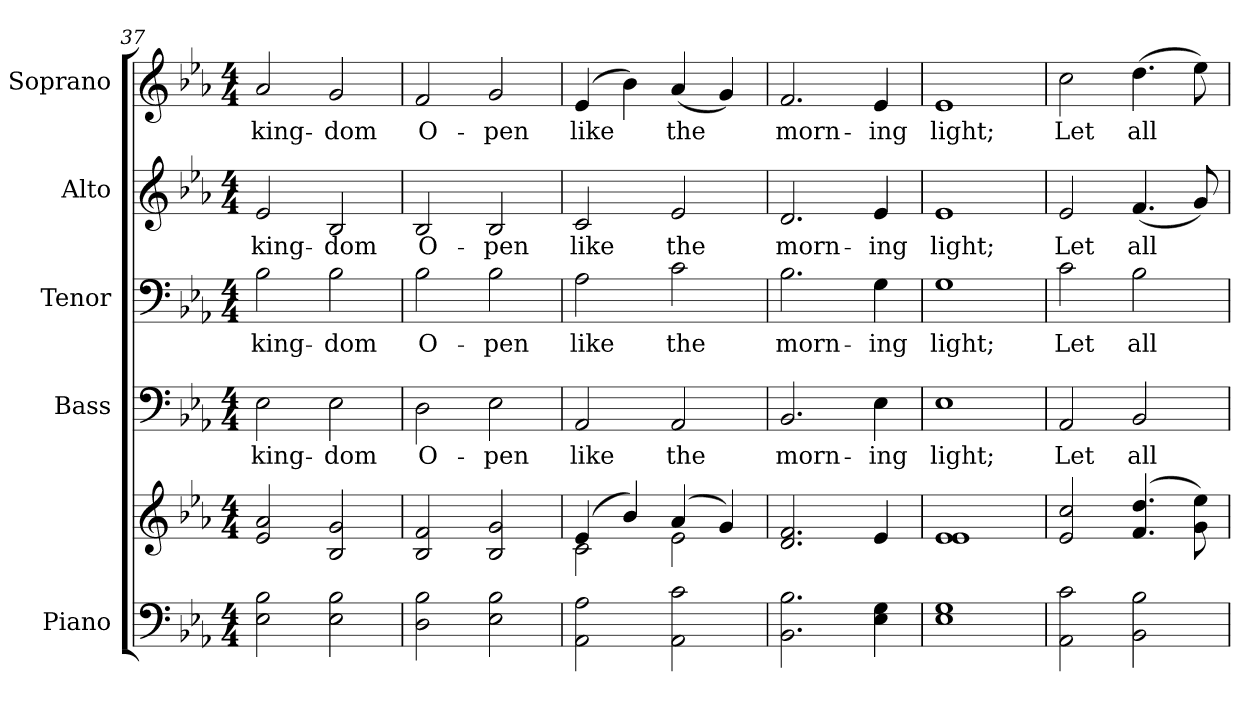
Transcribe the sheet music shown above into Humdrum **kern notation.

**kern	**kern	**kern	**text	**kern	**text	**kern	**text	**kern	**text
*part5	*part5	*part4	*part4	*part3	*part3	*part2	*part2	*part1	*part1
*staff6	*staff5	*staff4	*staff4	*staff3	*staff3	*staff2	*staff2	*staff1	*staff1
*I"Piano	*	*I"Bass	*	*I"Tenor	*	*I"Alto	*	*I"Soprano	*
*I'Pno.	*	*I'B.	*	*I'T.	*	*I'A.	*	*I'S.	*
!!LO:PB:g=z
*clefF4	*clefG2	*clefF4	*	*clefF4	*	*clefG2	*	*clefG2	*
*k[b-e-a-]	*k[b-e-a-]	*k[b-e-a-]	*	*k[b-e-a-]	*	*k[b-e-a-]	*	*k[b-e-a-]	*
*E-:	*E-:	*E-:	*	*E-:	*	*E-:	*	*E-:	*
*M4/4	*M4/4	*M4/4	*	*M4/4	*	*M4/4	*	*M4/4	*
=37	=37	=37	=37	=37	=37	=37	=37	=37	=37
!	!	!	!LO:LY:b:color=#000000	!	!	!	!	!	!
!	!	!	!	!	!LO:LY:b:color=#000000	!	!	!	!
!	!	!	!	!	!	!	!LO:LY:b:color=#000000	!	!
!	!	!	!	!	!	!	!	!	!LO:LY:b:color=#000000
2E-i\ 2B-i	2e-i/ 2a-i	2E-i\	king-	2B-i\	king-	2e-i/	king-	2a-i/	king-
!	!	!	!LO:LY:b:color=#000000	!	!	!	!	!	!
!	!	!	!	!	!LO:LY:b:color=#000000	!	!	!	!
!	!	!	!	!	!	!	!LO:LY:b:color=#000000	!	!
!	!	!	!	!	!	!	!	!	!LO:LY:b:color=#000000
2E-i\ 2B-i	2B-i/ 2gi	2E-i\	-dom	2B-i\	-dom	2B-i/	-dom	2gi/	-dom
=38	=38	=38	=38	=38	=38	=38	=38	=38	=38
!	!	!	!LO:LY:b:color=#000000	!	!	!	!	!	!
!	!	!	!	!	!LO:LY:b:color=#000000	!	!	!	!
!	!	!	!	!	!	!	!LO:LY:b:color=#000000	!	!
!	!	!	!	!	!	!	!	!	!LO:LY:b:color=#000000
2Di\ 2B-i	2B-i/ 2fi	2Di\	O-	2B-i\	O-	2B-i/	O-	2fi/	O-
!	!	!	!LO:LY:b:color=#000000	!	!	!	!	!	!
!	!	!	!	!	!LO:LY:b:color=#000000	!	!	!	!
!	!	!	!	!	!	!	!LO:LY:b:color=#000000	!	!
!	!	!	!	!	!	!	!	!	!LO:LY:b:color=#000000
2E-i\ 2B-i	2B-i/ 2gi	2E-i\	-pen	2B-i\	-pen	2B-i/	-pen	2gi/	-pen
=39	=39	=39	=39	=39	=39	=39	=39	=39	=39
*	*^	*	*	*	*	*	*	*	*
!	!	!	!	!LO:LY:b:color=#000000	!	!	!	!	!	!
!	!	!	!	!	!	!LO:LY:b:color=#000000	!	!	!	!
!	!	!	!	!	!	!	!	!LO:LY:b:color=#000000	!	!
!	!	!	!	!	!	!	!	!	!	!LO:LY:b:color=#000000
2AA-i\ 2A-i	(4e-i/	2ci\	2AA-i/	like	2A-i\	like	2ci/	like	(4e-i/	like
.	4b-i/)	.	.	.	.	.	.	.	4b-i\)	.
!	!	!	!	!LO:LY:b:color=#000000	!	!	!	!	!	!
!	!	!	!	!	!	!LO:LY:b:color=#000000	!	!	!	!
!	!	!	!	!	!	!	!	!LO:LY:b:color=#000000	!	!
!	!	!	!	!	!	!	!	!	!	!LO:LY:b:color=#000000
2AA-i\ 2ci	(4a-i/	2e-i\	2AA-i/	the	2ci\	the	2e-i/	the	(4a-i/	the
.	4gi/)	.	.	.	.	.	.	.	4gi/)	.
*	*v	*v	*	*	*	*	*	*	*	*
!!LO:PB:g=z
=40	=40	=40	=40	=40	=40	=40	=40	=40	=40
!	!	!	!LO:LY:b:color=#000000	!	!	!	!	!	!
!	!	!	!	!	!LO:LY:b:color=#000000	!	!	!	!
!	!	!	!	!	!	!	!LO:LY:b:color=#000000	!	!
!	!	!	!	!	!	!	!	!	!LO:LY:b:color=#000000
2.BB-i\ 2.B-i	2.di/ 2.fi	2.BB-i/	morn-	2.B-i\	morn-	2.di/	morn-	2.fi/	morn-
!	!	!	!LO:LY:b:color=#000000	!	!	!	!	!	!
!	!	!	!	!	!LO:LY:b:color=#000000	!	!	!	!
!	!	!	!	!	!	!	!LO:LY:b:color=#000000	!	!
!	!	!	!	!	!	!	!	!	!LO:LY:b:color=#000000
4E-i\ 4Gi	4e-i/	4E-i\	-ing	4Gi\	-ing	4e-i/	-ing	4e-i/	-ing
=41	=41	=41	=41	=41	=41	=41	=41	=41	=41
!	!	!	!LO:LY:b:color=#000000	!	!	!	!	!	!
!	!	!	!	!	!LO:LY:b:color=#000000	!	!	!	!
!	!	!	!	!	!	!	!LO:LY:b:color=#000000	!	!
!	!	!	!	!	!	!	!	!	!LO:LY:b:color=#000000
1E-i 1Gi	1e-i 1e-i	1E-i	light;	1Gi	light;	1e-i	light;	1e-i	light;
=42	=42	=42	=42	=42	=42	=42	=42	=42	=42
!	!	!	!LO:LY:b:color=#000000	!	!	!	!	!	!
!	!	!	!	!	!LO:LY:b:color=#000000	!	!	!	!
!	!	!	!	!	!	!	!LO:LY:b:color=#000000	!	!
!	!	!	!	!	!	!	!	!	!LO:LY:b:color=#000000
2AA-i\ 2ci	2e-i/ 2cci	2AA-i/	Let	2ci\	Let	2e-i/	Let	2cci\	Let
!	!	!	!LO:LY:b:color=#000000	!	!	!	!	!	!
!	!	!	!	!	!LO:LY:b:color=#000000	!	!	!	!
!	!	!	!	!	!	!	!LO:LY:b:color=#000000	!	!
!	!	!	!	!	!	!	!	!	!LO:LY:b:color=#000000
2BB-i\ 2B-i	(4.fi/ 4.ddi	2BB-i/	all	2B-i\	all	(4.fi/	all	(4.ddi\	all
.	8gi\ 8ee-i)	.	.	.	.	8gi/)	.	8ee-i\)	.
=	=	=	=	=	=	=	=	=	=
*-	*-	*-	*-	*-	*-	*-	*-	*-	*-
